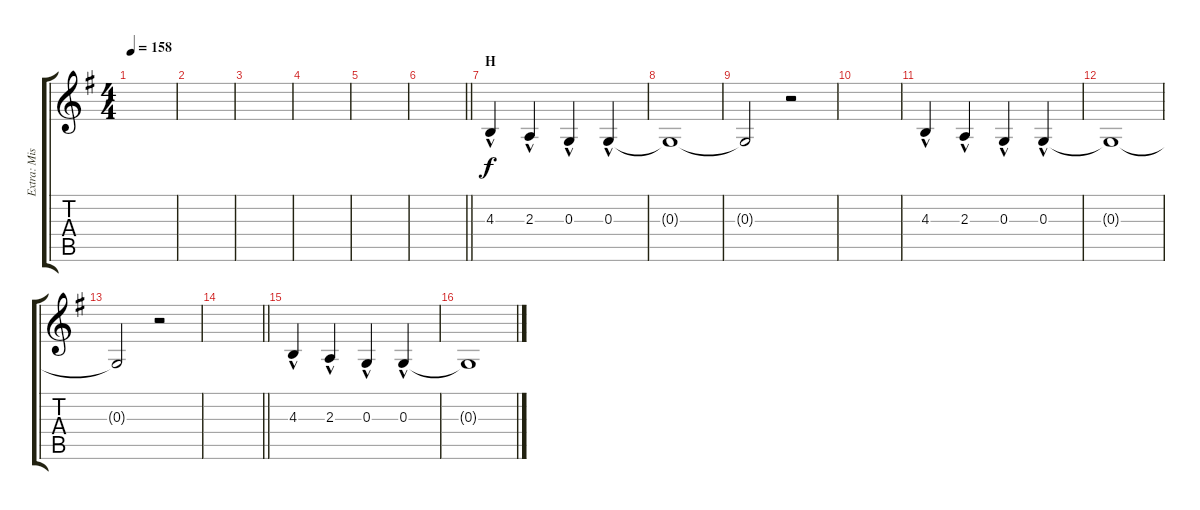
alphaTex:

\track ("Extra: Misc" "Extra: Mis") {instrument synthstrings1}
\staff {score tabs}
\tuning (E4 B3 G3 D3 A2 E2) {hide}
\ts (4 4)
\tempo 158
\clef g2
\ks g
|
|
|
|
|
\barLineRight lightlight
|
\section ("" "H")
4.3{hac}.4 2.3{hac}.4 0.3{hac}.4 0.3{hac}.4 |
0.3{t}.1 |
0.3{t}.2 r.2 |
|
4.3{hac}.4 2.3{hac}.4 0.3{hac}.4 0.3{hac}.4 |
0.3{t}.1 |
0.3{t}.2 r.2 |
\barLineRight lightlight
|
4.3{hac}.4 2.3{hac}.4 0.3{hac}.4 0.3{hac}.4 |
0.3{t}.1
